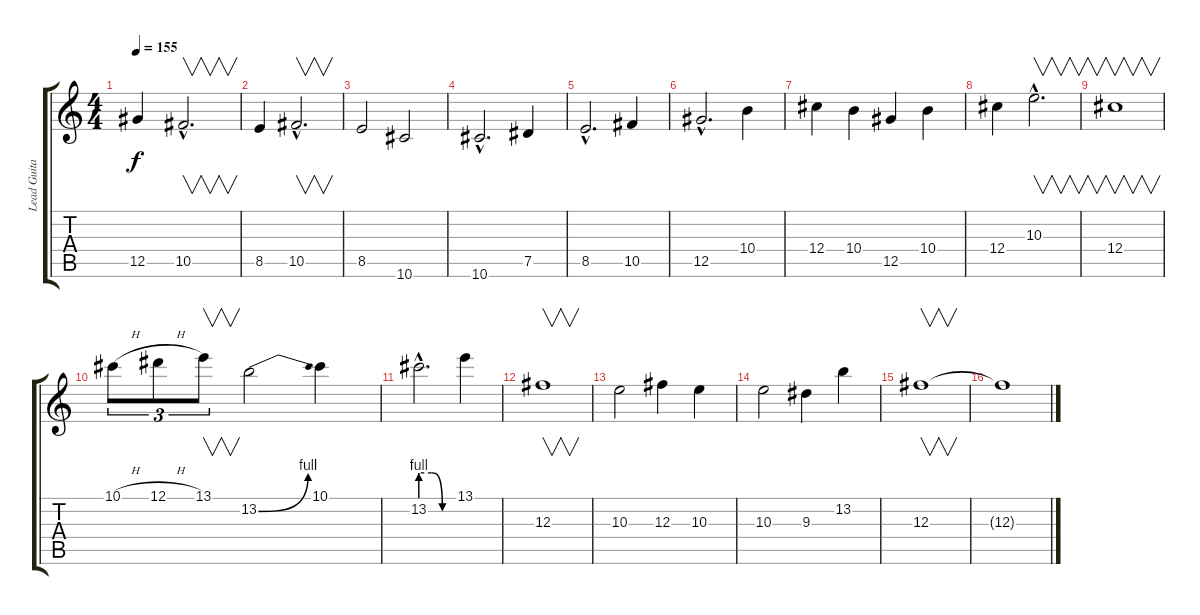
\track ("Lead Guitar" "Lead Guita") {instrument overdrivenguitar}
\staff {score tabs}
\tuning (Eb4 Bb3 Gb3 Db3 Ab2 Eb2) {hide}
\ts (4 4)
\tempo 155
\clef g2
\ks c
12.5.4{dy f} 10.5{hac}.2{v d} |
8.5.4 10.5{hac}.2{v d} |
8.5.2 10.6.2 |
10.6{hac}.2{d} 7.5.4 |
8.5{hac}.2{d} 10.5.4 |
12.5{hac}.2{d} 10.4.4 |
12.4.4 10.4.4 12.5.4 10.4.4 |
12.4.4 10.3{hac}.2{v d} |
12.4.1{v} |
10.1{h}.8{tu (3 2)} 12.1{h}.8{tu (3 2)} 13.1.8{v tu (3 2)} 13.2{be (bend 0 0 60 4)}.2 10.1.4 |
13.2{be (custom 0 4 20 4 40 0 60 0) hac}.2{d} 13.1.4 |
12.3.1{v} |
10.3.2 12.3.4 10.3.4 |
10.3.2 9.3.4 13.2.4 |
12.3.1{v} |
12.3{t}.1
